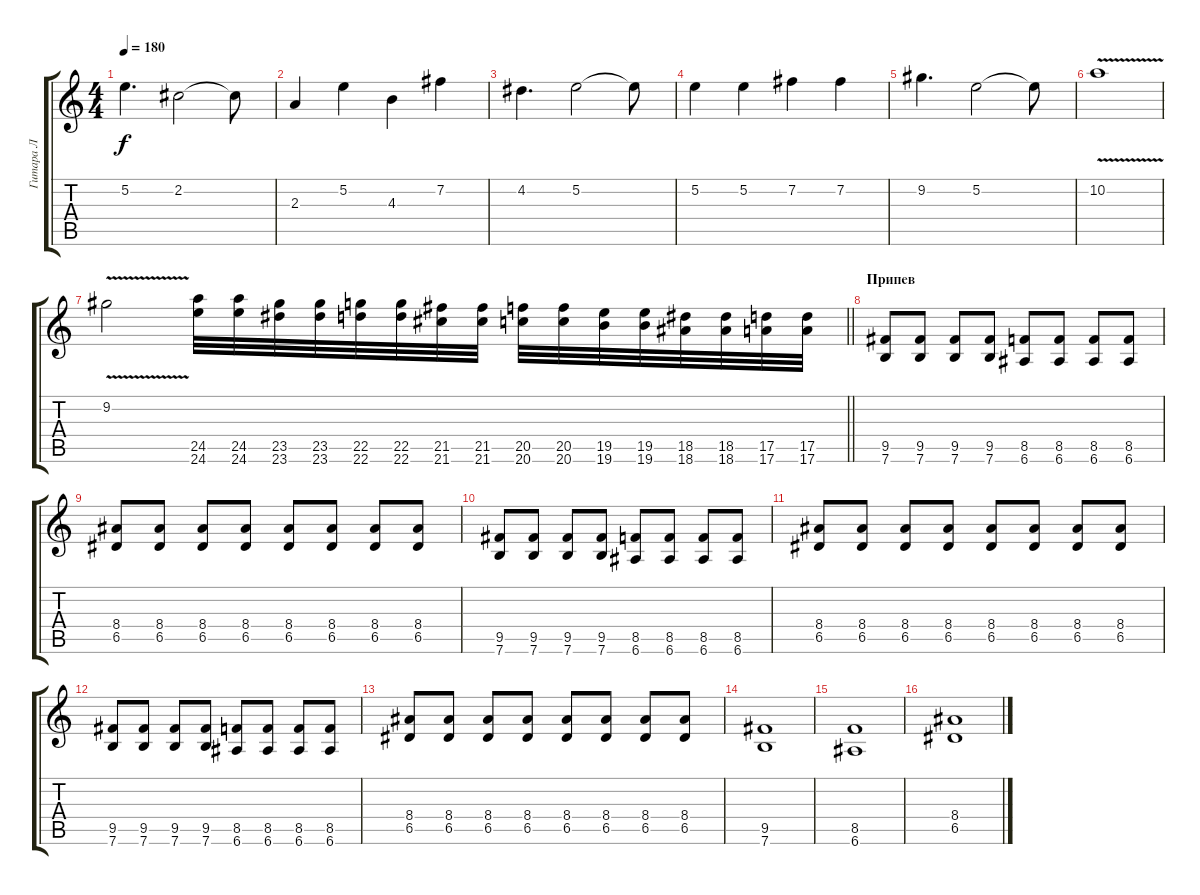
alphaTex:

\track ("Гитара Л" "Гитара Л") {instrument distortionguitar}
\staff {score tabs}
\tuning (E4 B3 G3 D3 A2 E2) {hide}
\ts (4 4)
\tempo 180
\clef g2
\ks c
5.2.4{d dy f} 2.2.2 2.2{t}.8 |
2.3.4 5.2.4 4.3.4 7.2.4 |
4.2.4{d} 5.2.2 5.2{t}.8 |
5.2.4 5.2.4 7.2.4 7.2.4 |
9.2.4{d} 5.2.2 5.2{t}.8 |
10.2{v}.1 |
\barLineRight lightlight
9.2{v}.2 (24.5 24.6).32 (24.5 24.6).32 (23.5 23.6).32 (23.5 23.6).32 (22.5 22.6).32 (22.5 22.6).32 (21.5 21.6).32 (21.5 21.6).32 (20.5 20.6).32 (20.5 20.6).32 (19.5 19.6).32 (19.5 19.6).32 (18.5 18.6).32 (18.5 18.6).32 (17.5 17.6).32 (17.5 17.6).32 |
\section ("" "Припев")
(9.5 7.6).8 (9.5 7.6).8 (9.5 7.6).8 (9.5 7.6).8 (8.5 6.6).8 (8.5 6.6).8 (8.5 6.6).8 (8.5 6.6).8 |
(8.4 6.5).8 (8.4 6.5).8 (8.4 6.5).8 (8.4 6.5).8 (8.4 6.5).8 (8.4 6.5).8 (8.4 6.5).8 (8.4 6.5).8 |
(9.5 7.6).8 (9.5 7.6).8 (9.5 7.6).8 (9.5 7.6).8 (8.5 6.6).8 (8.5 6.6).8 (8.5 6.6).8 (8.5 6.6).8 |
(8.4 6.5).8 (8.4 6.5).8 (8.4 6.5).8 (8.4 6.5).8 (8.4 6.5).8 (8.4 6.5).8 (8.4 6.5).8 (8.4 6.5).8 |
(9.5 7.6).8 (9.5 7.6).8 (9.5 7.6).8 (9.5 7.6).8 (8.5 6.6).8 (8.5 6.6).8 (8.5 6.6).8 (8.5 6.6).8 |
(8.4 6.5).8 (8.4 6.5).8 (8.4 6.5).8 (8.4 6.5).8 (8.4 6.5).8 (8.4 6.5).8 (8.4 6.5).8 (8.4 6.5).8 |
(9.5 7.6).1 |
(8.5 6.6).1 |
(8.4 6.5).1
